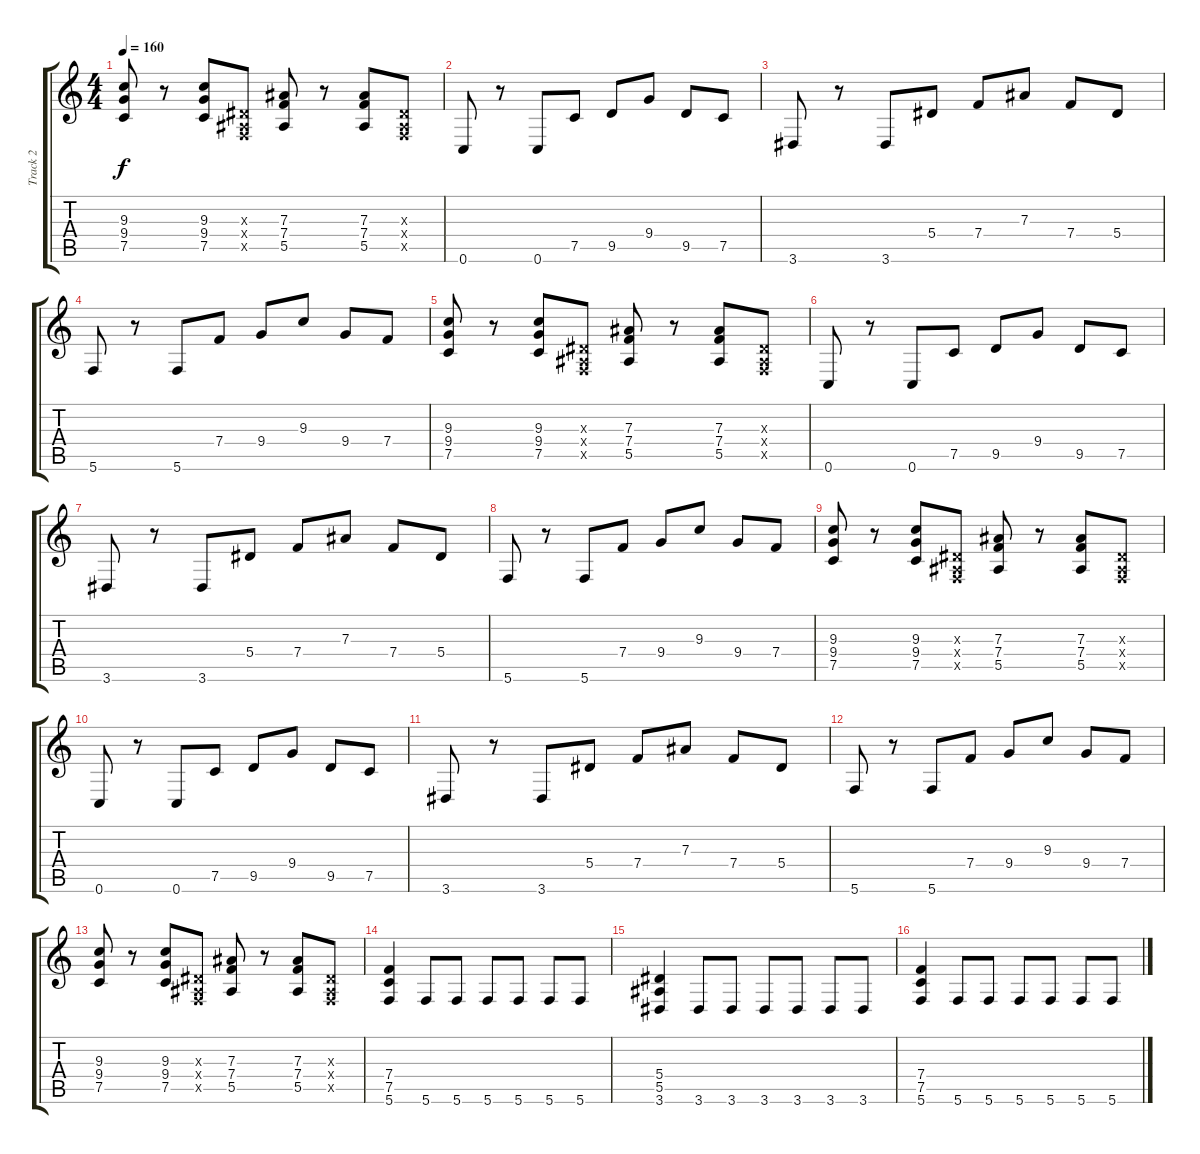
\track ("Track 2" "Track 2") {instrument distortionguitar}
\staff {score tabs}
\tuning (C4 G3 Eb3 Bb2 F2 C2) {hide}
\ts (4 4)
\tempo 160
\clef g2
\ks c
(9.3 9.4 7.5).8{dy f} r.8 (9.3 9.4 7.5).8 (0.3{x} 0.4{x} 0.5{x}).8 (7.3 7.4 5.5).8 r.8 (7.3 7.4 5.5).8 (0.3{x} 0.4{x} 0.5{x}).8 |
0.6.8 r.8 0.6.8 7.5.8 9.5.8 9.4.8 9.5.8 7.5.8 |
3.6.8 r.8 3.6.8 5.4.8 7.4.8 7.3.8 7.4.8 5.4.8 |
5.6.8 r.8 5.6.8 7.4.8 9.4.8 9.3.8 9.4.8 7.4.8 |
(9.3 9.4 7.5).8 r.8 (9.3 9.4 7.5).8 (0.3{x} 0.4{x} 0.5{x}).8 (7.3 7.4 5.5).8 r.8 (7.3 7.4 5.5).8 (0.3{x} 0.4{x} 0.5{x}).8 |
0.6.8 r.8 0.6.8 7.5.8 9.5.8 9.4.8 9.5.8 7.5.8 |
3.6.8 r.8 3.6.8 5.4.8 7.4.8 7.3.8 7.4.8 5.4.8 |
5.6.8 r.8 5.6.8 7.4.8 9.4.8 9.3.8 9.4.8 7.4.8 |
(9.3 9.4 7.5).8 r.8 (9.3 9.4 7.5).8 (0.3{x} 0.4{x} 0.5{x}).8 (7.3 7.4 5.5).8 r.8 (7.3 7.4 5.5).8 (0.3{x} 0.4{x} 0.5{x}).8 |
0.6.8 r.8 0.6.8 7.5.8 9.5.8 9.4.8 9.5.8 7.5.8 |
3.6.8 r.8 3.6.8 5.4.8 7.4.8 7.3.8 7.4.8 5.4.8 |
5.6.8 r.8 5.6.8 7.4.8 9.4.8 9.3.8 9.4.8 7.4.8 |
(9.3 9.4 7.5).8 r.8 (9.3 9.4 7.5).8 (0.3{x} 0.4{x} 0.5{x}).8 (7.3 7.4 5.5).8 r.8 (7.3 7.4 5.5).8 (0.3{x} 0.4{x} 0.5{x}).8 |
(7.4 7.5 5.6).4 5.6.8 5.6.8 5.6.8 5.6.8 5.6.8 5.6.8 |
(5.4 5.5 3.6).4 3.6.8 3.6.8 3.6.8 3.6.8 3.6.8 3.6.8 |
(7.4 7.5 5.6).4 5.6.8 5.6.8 5.6.8 5.6.8 5.6.8 5.6.8
